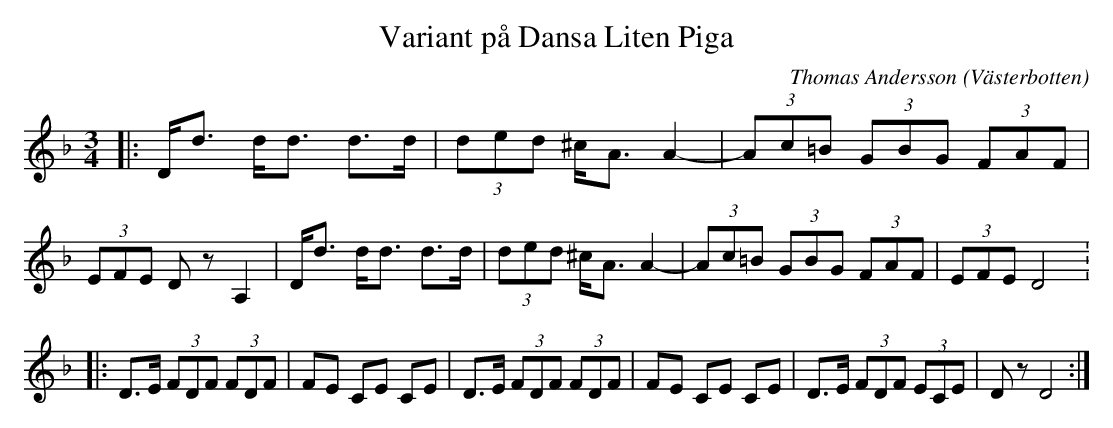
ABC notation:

X:1
T:Variant på Dansa Liten Piga
O:Västerbotten
C:Thomas Andersson
M:3/4
L:1/8
K:Dm
|: D<d d<d d>d | (3ded ^c<A A2- | (3Ac=B (3GBG (3FAF | (3EFE Dz A,2 |D<d d<d d>d | (3ded ^c<A A2- | (3Ac=B (3GBG (3FAF | (3EFE D4 :
|:D>E (3FDF (3FDF | FE CE CE |D>E (3FDF (3FDF | FE CE CE |D>E (3FDF (3ECE | Dz D4 :|
